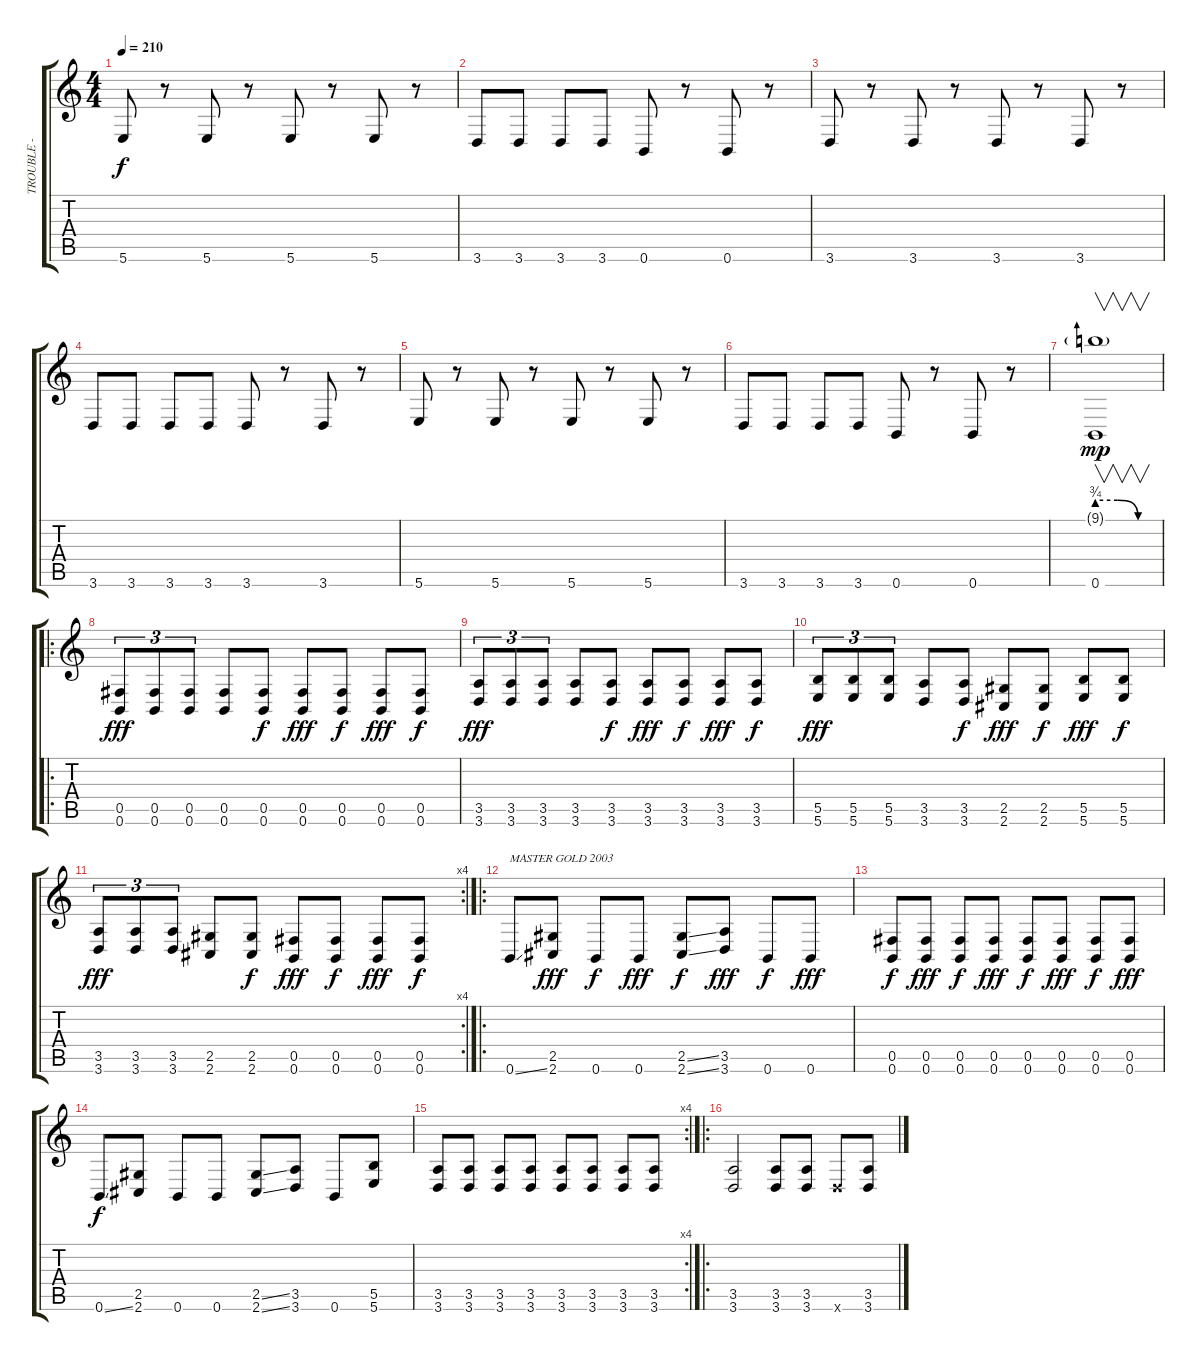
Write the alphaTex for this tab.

\track ("TROUBLE - D" "TROUBLE - ") {instrument electricbassfinger}
\staff {score tabs}
\tuning (Db4 Ab3 E3 B2 Gb2 B1) {hide}
\ts (4 4)
\tempo 210
\clef g2
\ks c
5.6.8{dy f} r.8 5.6.8 r.8 5.6.8 r.8 5.6.8 r.8 |
3.6.8 3.6.8 3.6.8 3.6.8 0.6.8 r.8 0.6.8 r.8 |
3.6.8 r.8 3.6.8 r.8 3.6.8 r.8 3.6.8 r.8 |
3.6.8 3.6.8 3.6.8 3.6.8 3.6.8 r.8 3.6.8 r.8 |
5.6.8 r.8 5.6.8 r.8 5.6.8 r.8 5.6.8 r.8 |
3.6.8 3.6.8 3.6.8 3.6.8 0.6.8 r.8 0.6.8 r.8 |
(9.1{be (custom 0 3 20 3 40 0 60 0) g} 0.6).1{v dy mp} |
\ro
(0.5 0.6).8{tu (3 2) dy fff} (0.5 0.6).8{tu (3 2)} (0.5 0.6).8{tu (3 2)} (0.5 0.6).8 (0.5 0.6).8{dy f} (0.5 0.6).8{dy fff} (0.5 0.6).8{dy f} (0.5 0.6).8{dy fff} (0.5 0.6).8{dy f} |
(3.5 3.6).8{tu (3 2) dy fff} (3.5 3.6).8{tu (3 2)} (3.5 3.6).8{tu (3 2)} (3.5 3.6).8 (3.5 3.6).8{dy f} (3.5 3.6).8{dy fff} (3.5 3.6).8{dy f} (3.5 3.6).8{dy fff} (3.5 3.6).8{dy f} |
(5.5 5.6).8{tu (3 2) dy fff} (5.5 5.6).8{tu (3 2)} (5.5 5.6).8{tu (3 2)} (3.5 3.6).8 (3.5 3.6).8{dy f} (2.5 2.6).8{dy fff} (2.5 2.6).8{dy f} (5.5 5.6).8{dy fff} (5.5 5.6).8{dy f} |
\rc 4
(3.5 3.6).8{tu (3 2) dy fff} (3.5 3.6).8{tu (3 2)} (3.5 3.6).8{tu (3 2)} (2.5 2.6).8 (2.5 2.6).8{dy f} (0.5 0.6).8{dy fff} (0.5 0.6).8{dy f} (0.5 0.6).8{dy fff} (0.5 0.6).8{dy f} |
\ro
0.6{ss}.8{txt "MASTER GOLD 2003"} (2.5 2.6).8{dy fff} 0.6.8{dy f} 0.6.8{dy fff} (2.5{ss} 2.6{ss}).8{dy f} (3.5 3.6).8{dy fff} 0.6.8{dy f} 0.6.8{dy fff} |
(0.5 0.6).8{dy f} (0.5 0.6).8{dy fff} (0.5 0.6).8{dy f} (0.5 0.6).8{dy fff} (0.5 0.6).8{dy f} (0.5 0.6).8{dy fff} (0.5 0.6).8{dy f} (0.5 0.6).8{dy fff} |
0.6{ss}.8{dy f} (2.5 2.6).8 0.6.8 0.6.8 (2.5{ss} 2.6{ss}).8 (3.5 3.6).8 0.6.8 (5.5 5.6).8 |
\rc 4
(3.5 3.6).8 (3.5 3.6).8 (3.5 3.6).8 (3.5 3.6).8 (3.5 3.6).8 (3.5 3.6).8 (3.5 3.6).8 (3.5 3.6).8 |
\ro
(3.5 3.6).2 (3.5 3.6).8 (3.5 3.6).8 3.6{x}.8 (3.5 3.6).8
